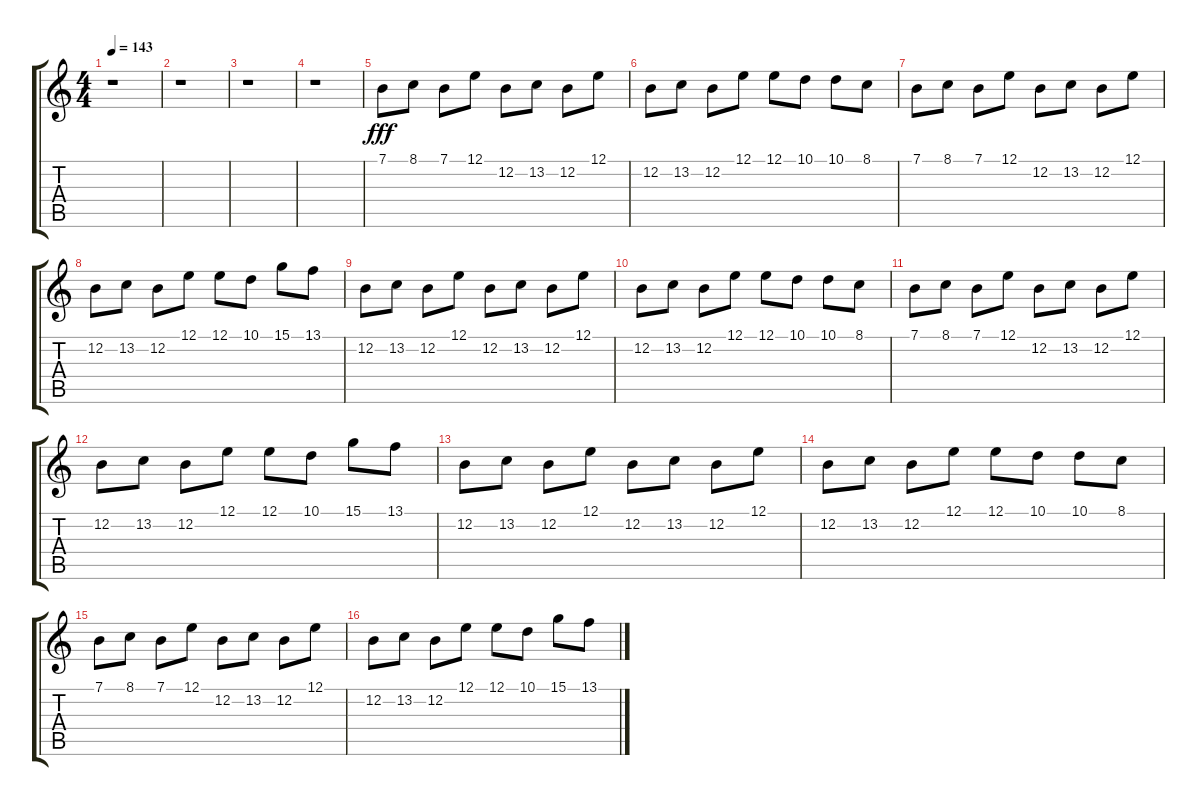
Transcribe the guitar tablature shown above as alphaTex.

\track "" {instrument fiddle}
\staff {score tabs}
\tuning (E4 B3 G3 D3 A2 E2) {hide}
\ts (4 4)
\tempo 143
\clef g2
\ks c
r.1{dy fff} |
r.1 |
r.1 |
r.1 |
7.1.8 8.1.8 7.1.8 12.1.8 12.2.8 13.2.8 12.2.8 12.1.8 |
12.2.8 13.2.8 12.2.8 12.1.8 12.1.8 10.1.8 10.1.8 8.1.8 |
7.1.8 8.1.8 7.1.8 12.1.8 12.2.8 13.2.8 12.2.8 12.1.8 |
12.2.8 13.2.8 12.2.8 12.1.8 12.1.8 10.1.8 15.1.8 13.1.8 |
12.2.8 13.2.8 12.2.8 12.1.8 12.2.8 13.2.8 12.2.8 12.1.8 |
12.2.8 13.2.8 12.2.8 12.1.8 12.1.8 10.1.8 10.1.8 8.1.8 |
7.1.8 8.1.8 7.1.8 12.1.8 12.2.8 13.2.8 12.2.8 12.1.8 |
12.2.8 13.2.8 12.2.8 12.1.8 12.1.8 10.1.8 15.1.8 13.1.8 |
12.2.8 13.2.8 12.2.8 12.1.8 12.2.8 13.2.8 12.2.8 12.1.8 |
12.2.8 13.2.8 12.2.8 12.1.8 12.1.8 10.1.8 10.1.8 8.1.8 |
7.1.8 8.1.8 7.1.8 12.1.8 12.2.8 13.2.8 12.2.8 12.1.8 |
12.2.8 13.2.8 12.2.8 12.1.8 12.1.8 10.1.8 15.1.8 13.1.8
